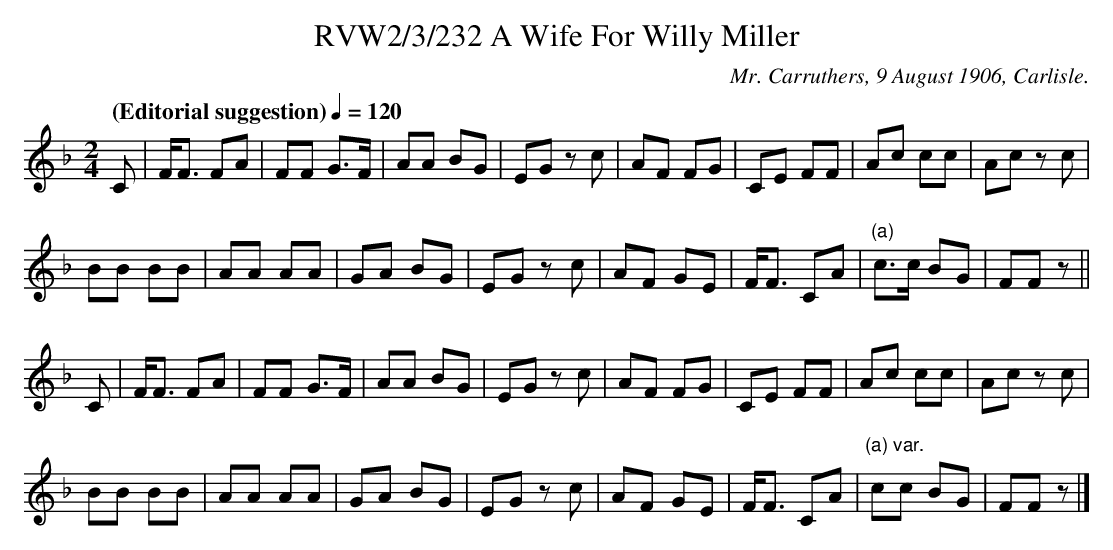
X:1
T:RVW2/3/232 A Wife For Willy Miller
C:Mr. Carruthers, 9 August 1906, Carlisle.
L:1/8
Q: "(Editorial suggestion)" 1/4=120
M:2/4
K:F
C | F/2F3/2 FA | FF G3/2F/2 | AA BG | EG zc | AF FG | CE FF | Ac cc | Ac zc |$
BB BB | AA AA | GA BG | EG zc | AF GE | F/2F3/2 CA | "(a)"c3/2c/2 BG | FF z ||$
C | F/2F3/2 FA | FF G3/2F/2 | AA BG | EG zc | AF FG | CE FF | Ac cc | Ac zc |$
BB BB | AA AA | GA BG | EG zc | AF GE | F/2F3/2 CA | "(a) var."cc BG | FF z |]$
